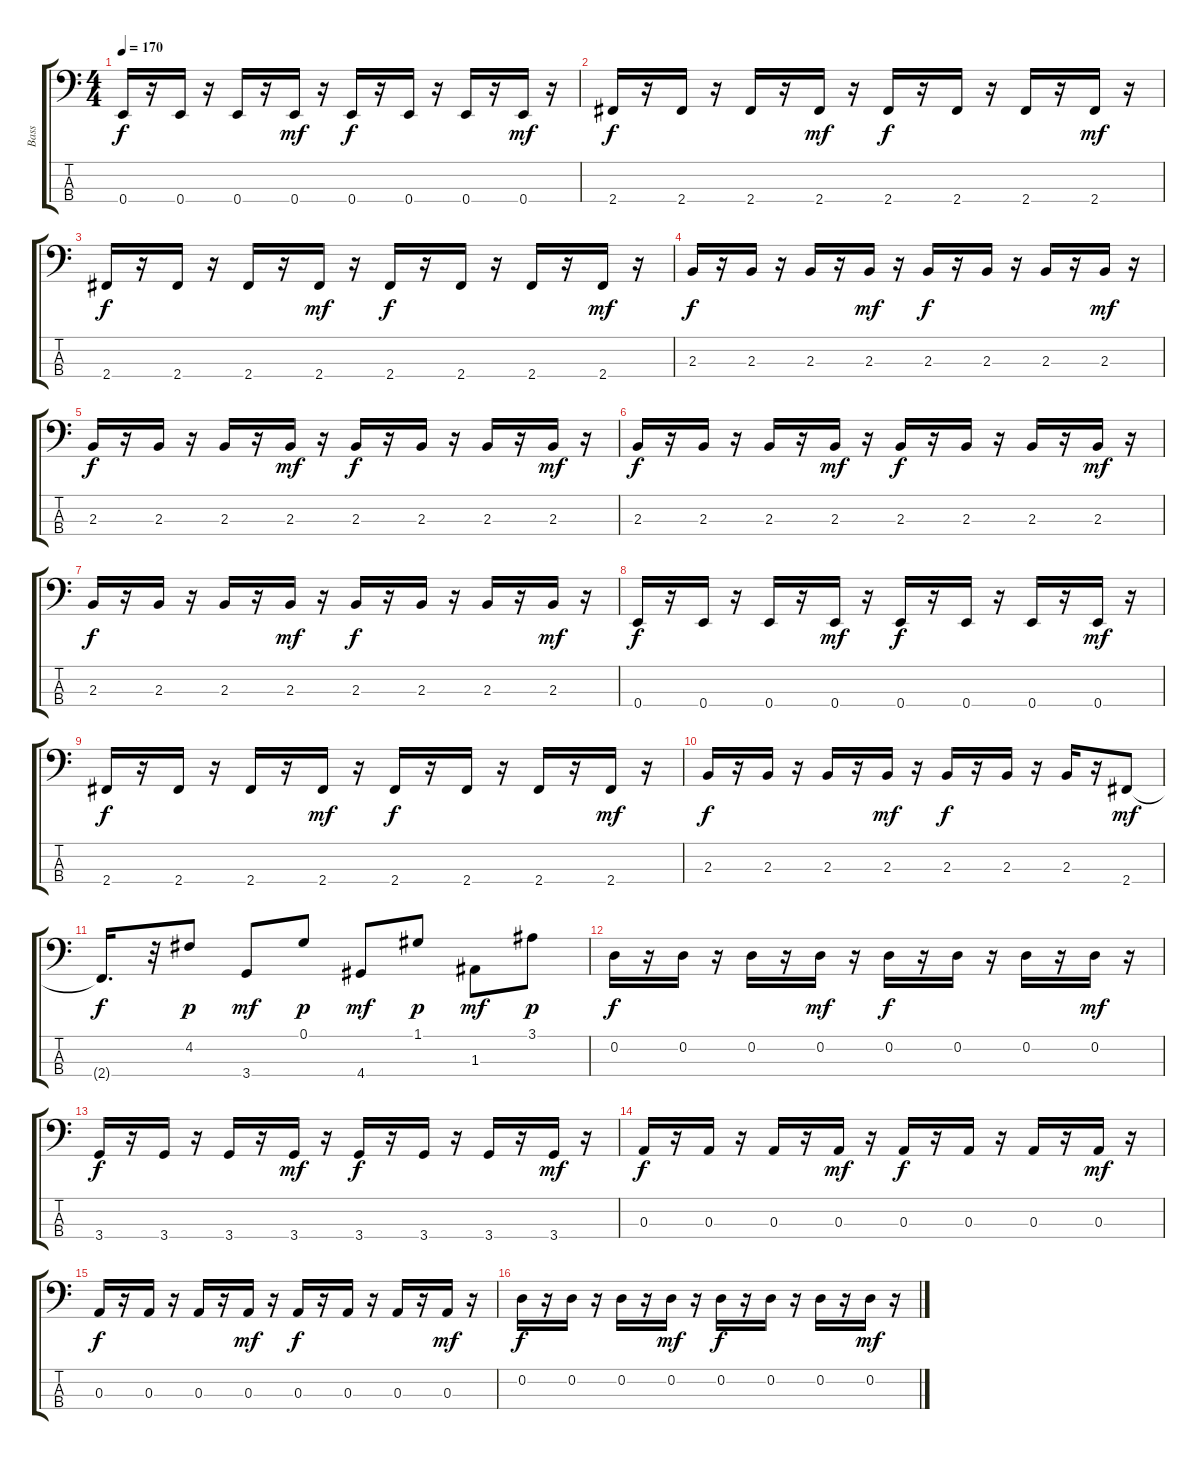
\track ("Bass" "Bass") {instrument electricbassfinger}
\staff {score tabs}
\tuning (G2 D2 A1 E1) {hide}
\ts (4 4)
\tempo 170
\clef f4
\ks c
0.4.16{dy f} r.16 0.4.16 r.16 0.4.16 r.16 0.4.16{dy mf} r.16 0.4.16{dy f} r.16 0.4.16 r.16 0.4.16 r.16 0.4.16{dy mf} r.16 |
2.4.16{dy f} r.16 2.4.16 r.16 2.4.16 r.16 2.4.16{dy mf} r.16 2.4.16{dy f} r.16 2.4.16 r.16 2.4.16 r.16 2.4.16{dy mf} r.16 |
2.4.16{dy f} r.16 2.4.16 r.16 2.4.16 r.16 2.4.16{dy mf} r.16 2.4.16{dy f} r.16 2.4.16 r.16 2.4.16 r.16 2.4.16{dy mf} r.16 |
2.3.16{dy f} r.16 2.3.16 r.16 2.3.16 r.16 2.3.16{dy mf} r.16 2.3.16{dy f} r.16 2.3.16 r.16 2.3.16 r.16 2.3.16{dy mf} r.16 |
2.3.16{dy f} r.16 2.3.16 r.16 2.3.16 r.16 2.3.16{dy mf} r.16 2.3.16{dy f} r.16 2.3.16 r.16 2.3.16 r.16 2.3.16{dy mf} r.16 |
2.3.16{dy f} r.16 2.3.16 r.16 2.3.16 r.16 2.3.16{dy mf} r.16 2.3.16{dy f} r.16 2.3.16 r.16 2.3.16 r.16 2.3.16{dy mf} r.16 |
2.3.16{dy f} r.16 2.3.16 r.16 2.3.16 r.16 2.3.16{dy mf} r.16 2.3.16{dy f} r.16 2.3.16 r.16 2.3.16 r.16 2.3.16{dy mf} r.16 |
0.4.16{dy f} r.16 0.4.16 r.16 0.4.16 r.16 0.4.16{dy mf} r.16 0.4.16{dy f} r.16 0.4.16 r.16 0.4.16 r.16 0.4.16{dy mf} r.16 |
2.4.16{dy f} r.16 2.4.16 r.16 2.4.16 r.16 2.4.16{dy mf} r.16 2.4.16{dy f} r.16 2.4.16 r.16 2.4.16 r.16 2.4.16{dy mf} r.16 |
2.3.16{dy f} r.16 2.3.16 r.16 2.3.16 r.16 2.3.16{dy mf} r.16 2.3.16{dy f} r.16 2.3.16 r.16 2.3.16 r.16 2.4.8{dy mf} |
2.4{t}.16{d dy f} r.32 4.2.8{dy p} 3.4.8{dy mf} 0.1.8{dy p} 4.4.8{dy mf} 1.1.8{dy p} 1.3.8{dy mf} 3.1.8{dy p} |
0.2.16{dy f} r.16 0.2.16 r.16 0.2.16 r.16 0.2.16{dy mf} r.16 0.2.16{dy f} r.16 0.2.16 r.16 0.2.16 r.16 0.2.16{dy mf} r.16 |
3.4.16{dy f} r.16 3.4.16 r.16 3.4.16 r.16 3.4.16{dy mf} r.16 3.4.16{dy f} r.16 3.4.16 r.16 3.4.16 r.16 3.4.16{dy mf} r.16 |
0.3.16{dy f} r.16 0.3.16 r.16 0.3.16 r.16 0.3.16{dy mf} r.16 0.3.16{dy f} r.16 0.3.16 r.16 0.3.16 r.16 0.3.16{dy mf} r.16 |
0.3.16{dy f} r.16 0.3.16 r.16 0.3.16 r.16 0.3.16{dy mf} r.16 0.3.16{dy f} r.16 0.3.16 r.16 0.3.16 r.16 0.3.16{dy mf} r.16 |
0.2.16{dy f} r.16 0.2.16 r.16 0.2.16 r.16 0.2.16{dy mf} r.16 0.2.16{dy f} r.16 0.2.16 r.16 0.2.16 r.16 0.2.16{dy mf} r.16
